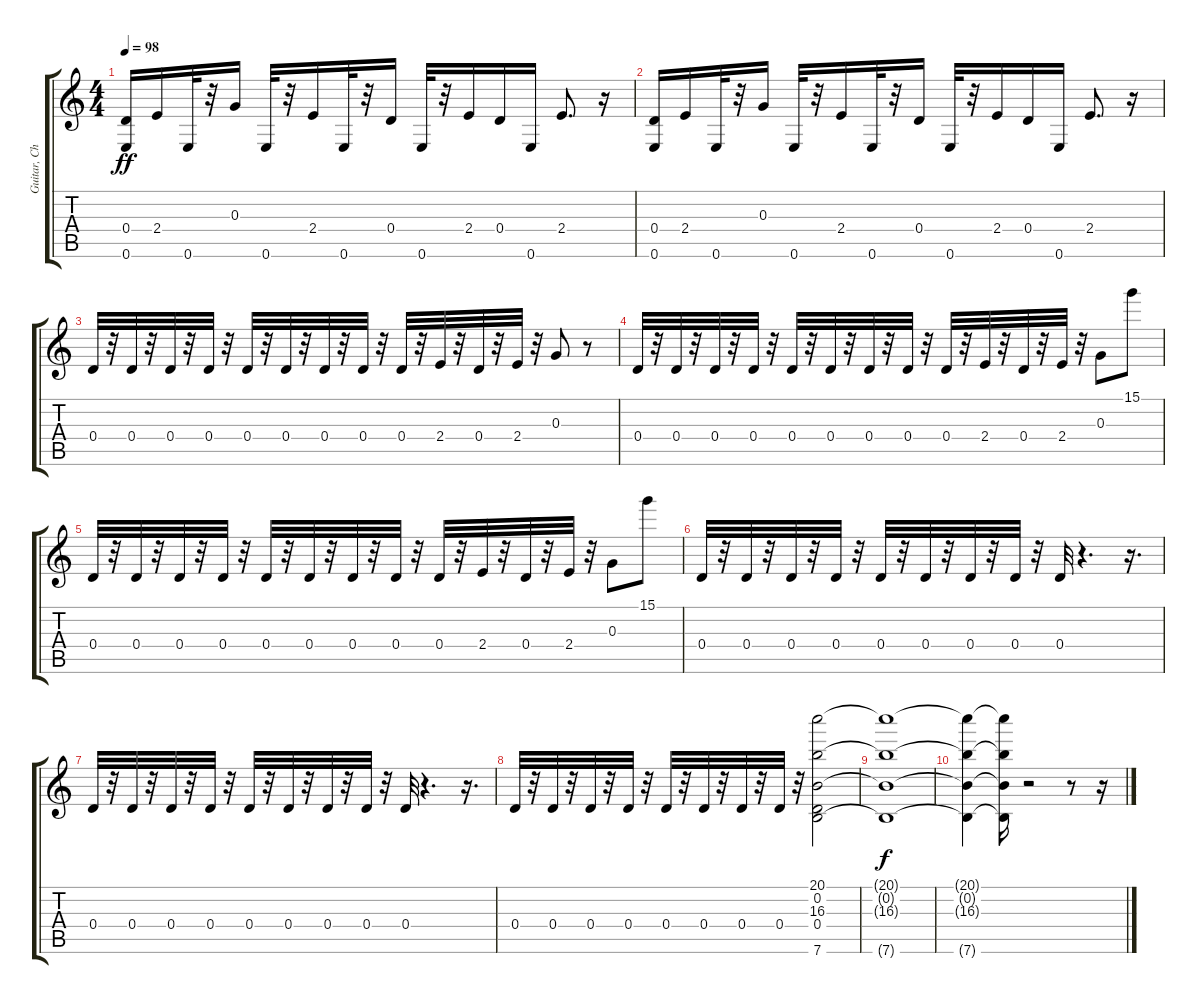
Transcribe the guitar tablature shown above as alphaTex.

\track ("Guitar, Chop" "Guitar, Ch") {instrument overdrivenguitar}
\staff {score tabs}
\tuning (E4 B3 G3 D3 A2 E2) {hide}
\ts (4 4)
\tempo 98
\clef g2
\ks c
(0.4 0.6).16{dy ff volume 9} 2.4.16{volume 10} 0.6.32 r.32 0.3.16 0.6.32 r.32 2.4.16 0.6.32 r.32 0.4.16 0.6.32 r.32 2.4.16 0.4.16 0.6.16 2.4.8{d} r.16 |
(0.4 0.6).16{volume 10} 2.4.16 0.6.32 r.32 0.3.16 0.6.32{volume 10} r.32 2.4.16{volume 9} 0.6.32 r.32 0.4.16 0.6.32{volume 9} r.32 2.4.16 0.4.16 0.6.16 2.4.8{d} r.16 |
0.4.32 r.32 0.4.32 r.32 0.4.32 r.32 0.4.32 r.32 0.4.32 r.32 0.4.32{volume 8} r.32 0.4.32{volume 8} r.32 0.4.32{volume 8} r.32 0.4.32{volume 8} r.32 2.4.32 r.32 0.4.32 r.32 2.4.32 r.32 0.3.8 r.8 |
0.4.32 r.32 0.4.32 r.32 0.4.32 r.32 0.4.32 r.32 0.4.32 r.32 0.4.32 r.32 0.4.32 r.32 0.4.32 r.32 0.4.32 r.32 2.4.32 r.32 0.4.32 r.32 2.4.32 r.32 0.3.8 15.1.8{volume 8} |
0.4.32 r.32 0.4.32 r.32 0.4.32 r.32 0.4.32{volume 8} r.32 0.4.32 r.32 0.4.32 r.32 0.4.32 r.32 0.4.32 r.32 0.4.32 r.32 2.4.32 r.32 0.4.32 r.32 2.4.32 r.32 0.3.8 15.1.8 |
0.4.32 r.32 0.4.32 r.32 0.4.32{volume 8} r.32 0.4.32 r.32 0.4.32 r.32 0.4.32 r.32 0.4.32 r.32 0.4.32 r.32 0.4.32 r.4{d} r.16{d} |
0.4.32 r.32 0.4.32 r.32 0.4.32 r.32 0.4.32 r.32 0.4.32 r.32 0.4.32 r.32 0.4.32 r.32 0.4.32 r.32 0.4.32 r.4{d} r.16{d} |
0.4.32{volume 8} r.32 0.4.32 r.32 0.4.32{volume 8} r.32 0.4.32 r.32 0.4.32 r.32 0.4.32{volume 7} r.32 0.4.32{volume 7} r.32 0.4.32{volume 7} r.32 (20.1 0.2 16.3 0.4 7.6).2 |
(20.1{t} 0.2{t} 16.3{t} 7.6{t}).1{dy f} |
(20.1{t} 0.2{t} 16.3{t} 7.6{t}).4 (20.1{t} 0.2{t} 16.3{t} 7.6{t}).16 r.2 r.8 r.16
